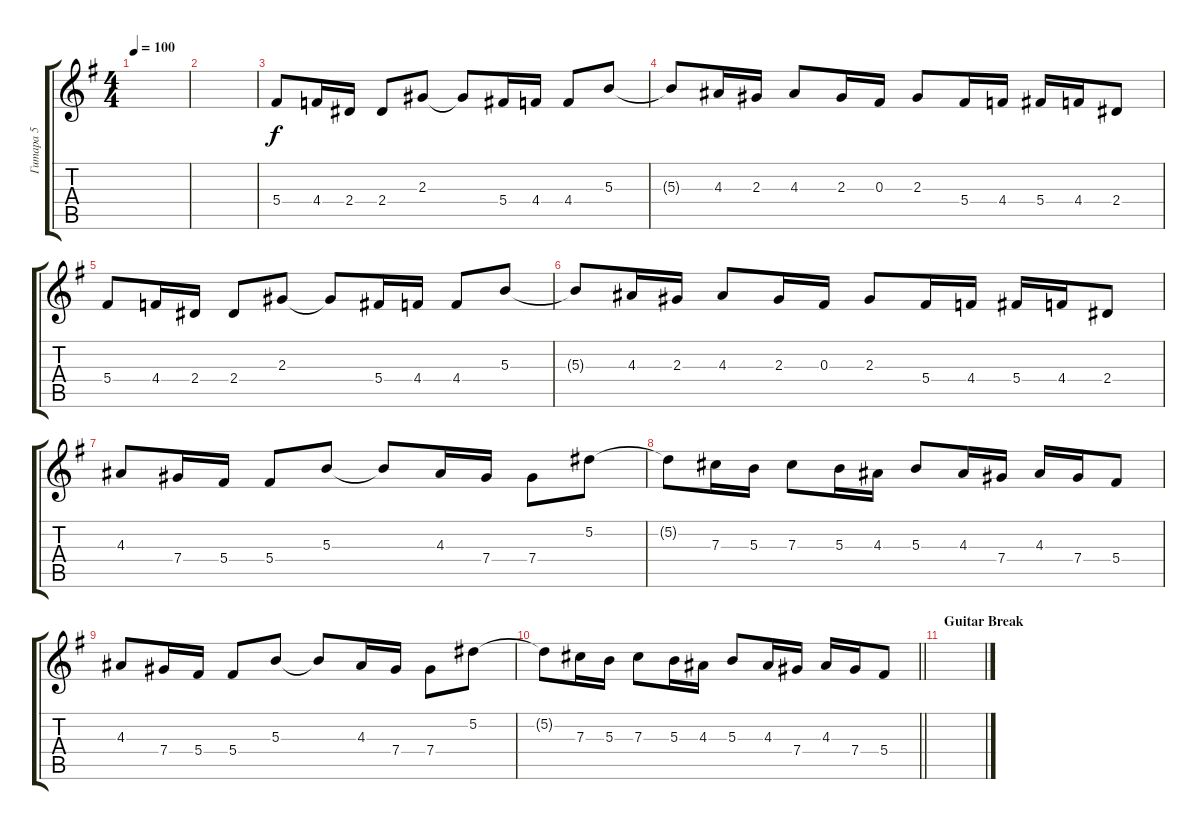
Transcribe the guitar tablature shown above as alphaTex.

\track ("Гитара 5" "Гитара 5") {instrument distortionguitar}
\staff {score tabs}
\tuning (Eb4 Bb3 Gb3 Db3 Ab2 Eb2) {hide}
\ts (4 4)
\tempo 100
\clef g2
\ks eminor
|
|
5.4.8 4.4.16 2.4.16 2.4.8 2.3.8 2.3{t}.8 5.4.16 4.4.16 4.4.8 5.3.8 |
5.3{t}.8 4.3.16 2.3.16 4.3.8 2.3.16 0.3.16 2.3.8 5.4.16 4.4.16 5.4.16 4.4.16 2.4.8 |
5.4.8 4.4.16 2.4.16 2.4.8 2.3.8 2.3{t}.8 5.4.16 4.4.16 4.4.8 5.3.8 |
5.3{t}.8 4.3.16 2.3.16 4.3.8 2.3.16 0.3.16 2.3.8 5.4.16 4.4.16 5.4.16 4.4.16 2.4.8 |
4.3.8 7.4.16 5.4.16 5.4.8 5.3.8 5.3{t}.8 4.3.16 7.4.16 7.4.8 5.2.8 |
5.2{t}.8 7.3.16 5.3.16 7.3.8 5.3.16 4.3.16 5.3.8 4.3.16 7.4.16 4.3.16 7.4.16 5.4.8 |
4.3.8 7.4.16 5.4.16 5.4.8 5.3.8 5.3{t}.8 4.3.16 7.4.16 7.4.8 5.2.8 |
\barLineRight lightlight
5.2{t}.8 7.3.16 5.3.16 7.3.8 5.3.16 4.3.16 5.3.8 4.3.16 7.4.16 4.3.16 7.4.16 5.4.8 |
\section ("" "Guitar Break")
